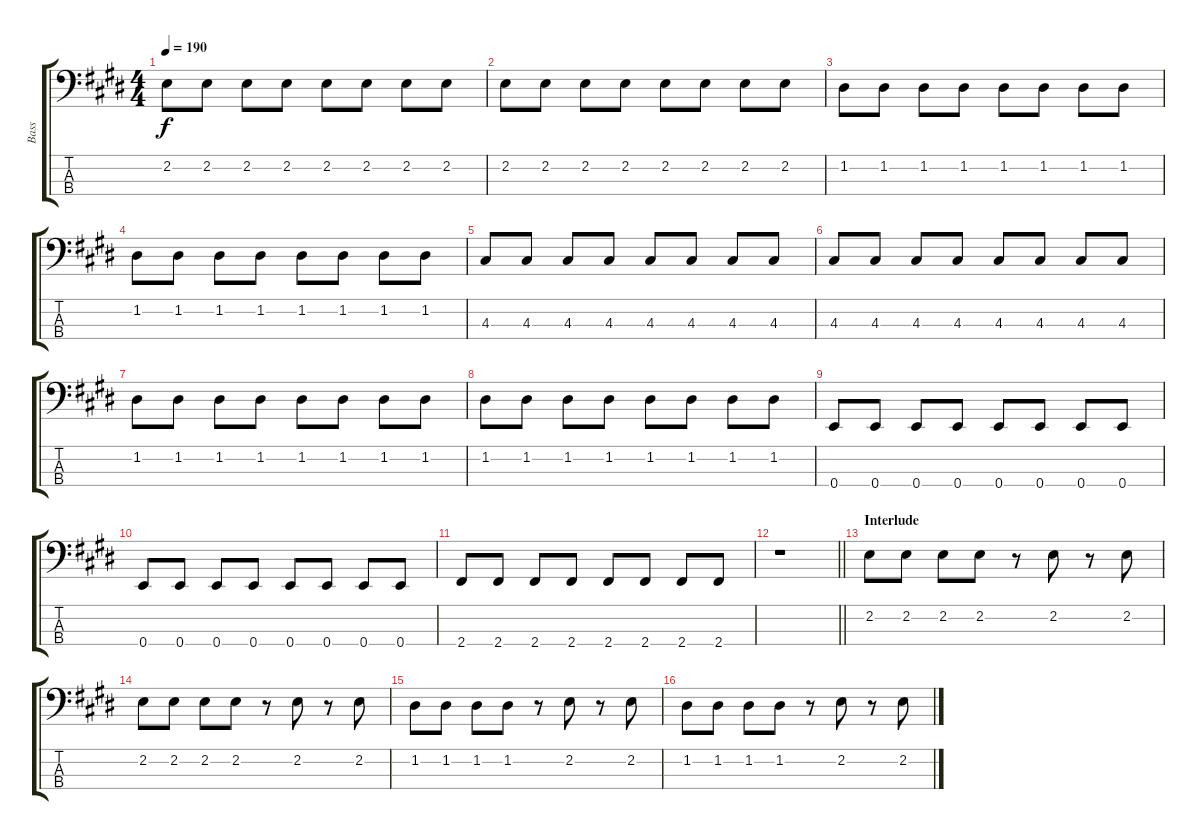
\track ("Bass" "Bass") {instrument electricbassfinger}
\staff {score tabs}
\tuning (G2 D2 A1 E1) {hide}
\ts (4 4)
\tempo 190
\clef f4
\ks e
2.2.8{dy f} 2.2.8 2.2.8 2.2.8 2.2.8 2.2.8 2.2.8 2.2.8 |
2.2.8 2.2.8 2.2.8 2.2.8 2.2.8 2.2.8 2.2.8 2.2.8 |
1.2.8 1.2.8 1.2.8 1.2.8 1.2.8 1.2.8 1.2.8 1.2.8 |
1.2.8 1.2.8 1.2.8 1.2.8 1.2.8 1.2.8 1.2.8 1.2.8 |
4.3.8 4.3.8 4.3.8 4.3.8 4.3.8 4.3.8 4.3.8 4.3.8 |
4.3.8 4.3.8 4.3.8 4.3.8 4.3.8 4.3.8 4.3.8 4.3.8 |
1.2.8 1.2.8 1.2.8 1.2.8 1.2.8 1.2.8 1.2.8 1.2.8 |
1.2.8 1.2.8 1.2.8 1.2.8 1.2.8 1.2.8 1.2.8 1.2.8 |
0.4.8 0.4.8 0.4.8 0.4.8 0.4.8 0.4.8 0.4.8 0.4.8 |
0.4.8 0.4.8 0.4.8 0.4.8 0.4.8 0.4.8 0.4.8 0.4.8 |
2.4.8 2.4.8 2.4.8 2.4.8 2.4.8 2.4.8 2.4.8 2.4.8 |
\barLineRight lightlight
r.1 |
\section ("" "Interlude")
2.2.8 2.2.8 2.2.8 2.2.8 r.8 2.2.8 r.8 2.2.8 |
2.2.8 2.2.8 2.2.8 2.2.8 r.8 2.2.8 r.8 2.2.8 |
1.2.8 1.2.8 1.2.8 1.2.8 r.8 2.2.8 r.8 2.2.8 |
1.2.8 1.2.8 1.2.8 1.2.8 r.8 2.2.8 r.8 2.2.8
